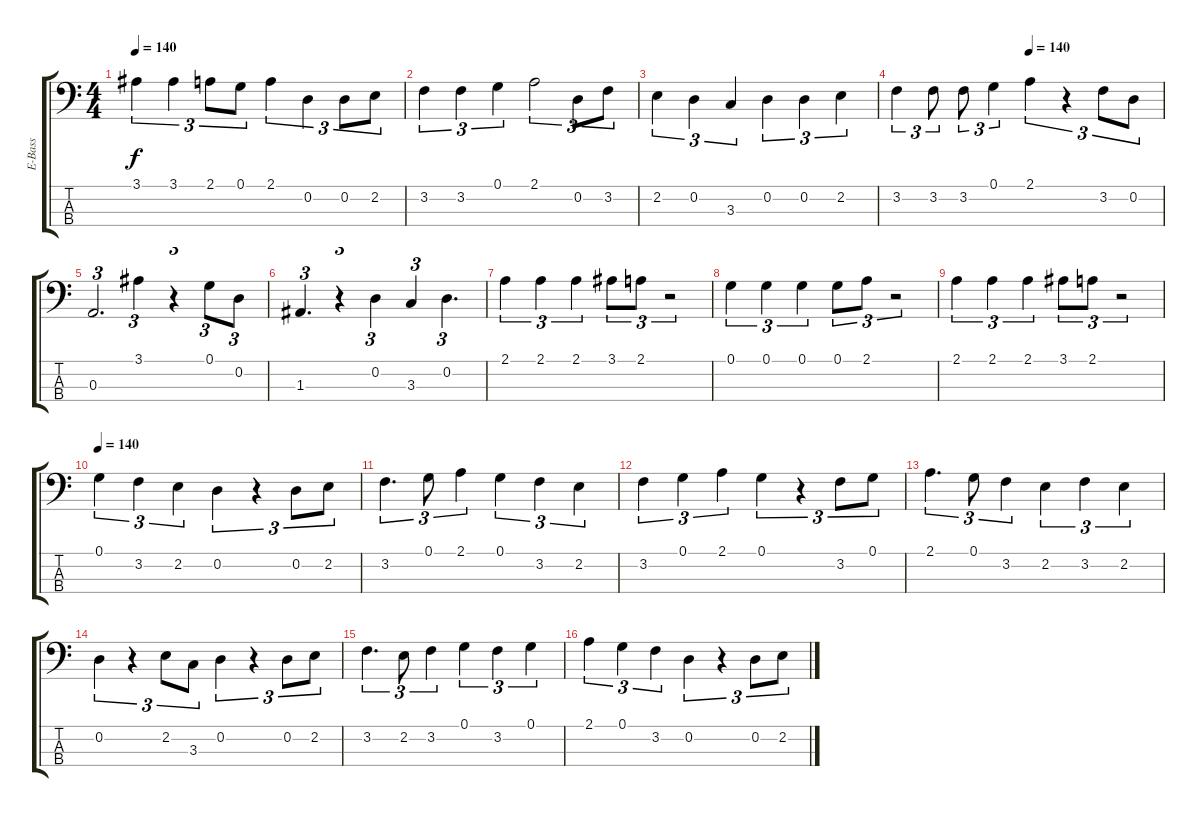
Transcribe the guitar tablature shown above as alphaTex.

\track ("E-Bass" "E-Bass") {solo instrument electricbassfinger}
\staff {score tabs}
\tuning (G2 D2 A1 E1) {hide}
\ts (4 4)
\tempo 140
\clef f4
\ks c
3.1.4{tu (3 2) dy f} 3.1.4{tu (3 2)} 2.1.8{tu (3 2)} 0.1.8{tu (3 2)} 2.1.4{tu (3 2)} 0.2.4{tu (3 2)} 0.2.8{tu (3 2)} 2.2.8{tu (3 2)} |
3.2.4{tu (3 2)} 3.2.4{tu (3 2)} 0.1.4{tu (3 2)} 2.1.2{tu (3 2)} 0.2.8{tu (3 2)} 3.2.8{tu (3 2)} |
2.2.4{tu (3 2)} 0.2.4{tu (3 2)} 3.3.4{tu (3 2)} 0.2.4{tu (3 2)} 0.2.4{tu (3 2)} 2.2.4{tu (3 2)} |
\tempo (140 0.5)
3.2.4{tu (3 2)} 3.2.8{tu (3 2)} 3.2.8{tu (3 2)} 0.1.4{tu (3 2)} 2.1.4{tu (3 2)} r.4{tu (3 2)} 3.2.8{tu (3 2)} 0.2.8{tu (3 2)} |
0.3.2{d tu (3 2)} 3.1.4{tu (3 2)} r.4{tu (3 2)} 0.1.8{tu (3 2)} 0.2.8{tu (3 2)} |
1.3.4{d tu (3 2)} r.4{tu (3 2)} 0.2.4{tu (3 2)} 3.3.4{tu (3 2)} 0.2.4{d tu (3 2)} |
2.1.4{tu (3 2)} 2.1.4{tu (3 2)} 2.1.4{tu (3 2)} 3.1.8{tu (3 2)} 2.1.8{tu (3 2)} r.2{tu (3 2)} |
0.1.4{tu (3 2)} 0.1.4{tu (3 2)} 0.1.4{tu (3 2)} 0.1.8{tu (3 2)} 2.1.8{tu (3 2)} r.2{tu (3 2)} |
2.1.4{tu (3 2)} 2.1.4{tu (3 2)} 2.1.4{tu (3 2)} 3.1.8{tu (3 2)} 2.1.8{tu (3 2)} r.2{tu (3 2)} |
\tempo 140
0.1.4{tu (3 2)} 3.2.4{tu (3 2)} 2.2.4{tu (3 2)} 0.2.4{tu (3 2)} r.4{tu (3 2)} 0.2.8{tu (3 2)} 2.2.8{tu (3 2)} |
3.2.4{d tu (3 2)} 0.1.8{tu (3 2)} 2.1.4{tu (3 2)} 0.1.4{tu (3 2)} 3.2.4{tu (3 2)} 2.2.4{tu (3 2)} |
3.2.4{tu (3 2)} 0.1.4{tu (3 2)} 2.1.4{tu (3 2)} 0.1.4{tu (3 2)} r.4{tu (3 2)} 3.2.8{tu (3 2)} 0.1.8{tu (3 2)} |
2.1.4{d tu (3 2)} 0.1.8{tu (3 2)} 3.2.4{tu (3 2)} 2.2.4{tu (3 2)} 3.2.4{tu (3 2)} 2.2.4{tu (3 2)} |
0.2.4{tu (3 2)} r.4{tu (3 2)} 2.2.8{tu (3 2)} 3.3.8{tu (3 2)} 0.2.4{tu (3 2)} r.4{tu (3 2)} 0.2.8{tu (3 2)} 2.2.8{tu (3 2)} |
3.2.4{d tu (3 2)} 2.2.8{tu (3 2)} 3.2.4{tu (3 2)} 0.1.4{tu (3 2)} 3.2.4{tu (3 2)} 0.1.4{tu (3 2)} |
2.1.4{tu (3 2)} 0.1.4{tu (3 2)} 3.2.4{tu (3 2)} 0.2.4{tu (3 2)} r.4{tu (3 2)} 0.2.8{tu (3 2)} 2.2.8{tu (3 2)}
